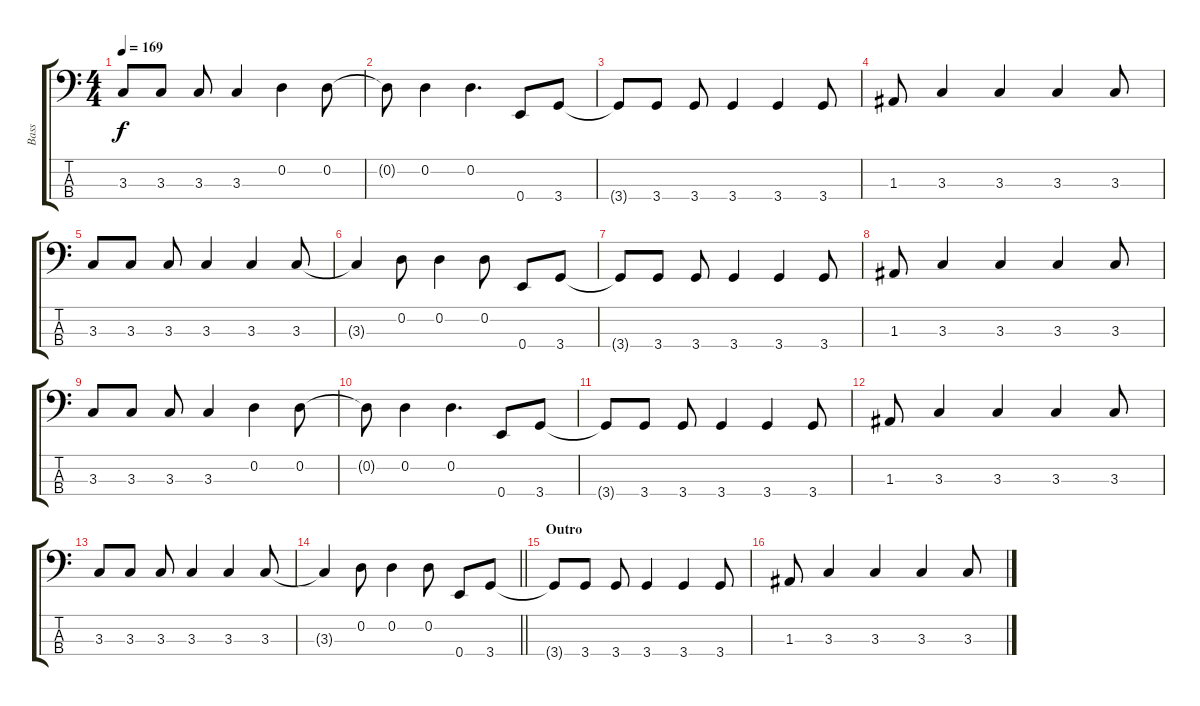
\track ("Bass" "Bass") {instrument fretlessbass}
\staff {score tabs}
\tuning (G2 D2 A1 E1) {hide}
\ts (4 4)
\tempo 169
\clef f4
\ks c
3.3.8{dy f} 3.3.8 3.3.8 3.3.4 0.2.4 0.2.8 |
0.2{t}.8 0.2.4 0.2.4{d} 0.4.8 3.4.8 |
3.4{t}.8 3.4.8 3.4.8 3.4.4 3.4.4 3.4.8 |
1.3.8 3.3.4 3.3.4 3.3.4 3.3.8 |
3.3.8 3.3.8 3.3.8 3.3.4 3.3.4 3.3.8 |
3.3{t}.4 0.2.8 0.2.4 0.2.8 0.4.8 3.4.8 |
3.4{t}.8 3.4.8 3.4.8 3.4.4 3.4.4 3.4.8 |
1.3.8 3.3.4 3.3.4 3.3.4 3.3.8 |
3.3.8 3.3.8 3.3.8 3.3.4 0.2.4 0.2.8 |
0.2{t}.8 0.2.4 0.2.4{d} 0.4.8 3.4.8 |
3.4{t}.8 3.4.8 3.4.8 3.4.4 3.4.4 3.4.8 |
1.3.8 3.3.4 3.3.4 3.3.4 3.3.8 |
3.3.8 3.3.8 3.3.8 3.3.4 3.3.4 3.3.8 |
\barLineRight lightlight
3.3{t}.4 0.2.8 0.2.4 0.2.8 0.4.8 3.4.8 |
\section ("" "Outro")
3.4{t}.8 3.4.8 3.4.8 3.4.4 3.4.4 3.4.8 |
1.3.8 3.3.4 3.3.4 3.3.4 3.3.8
